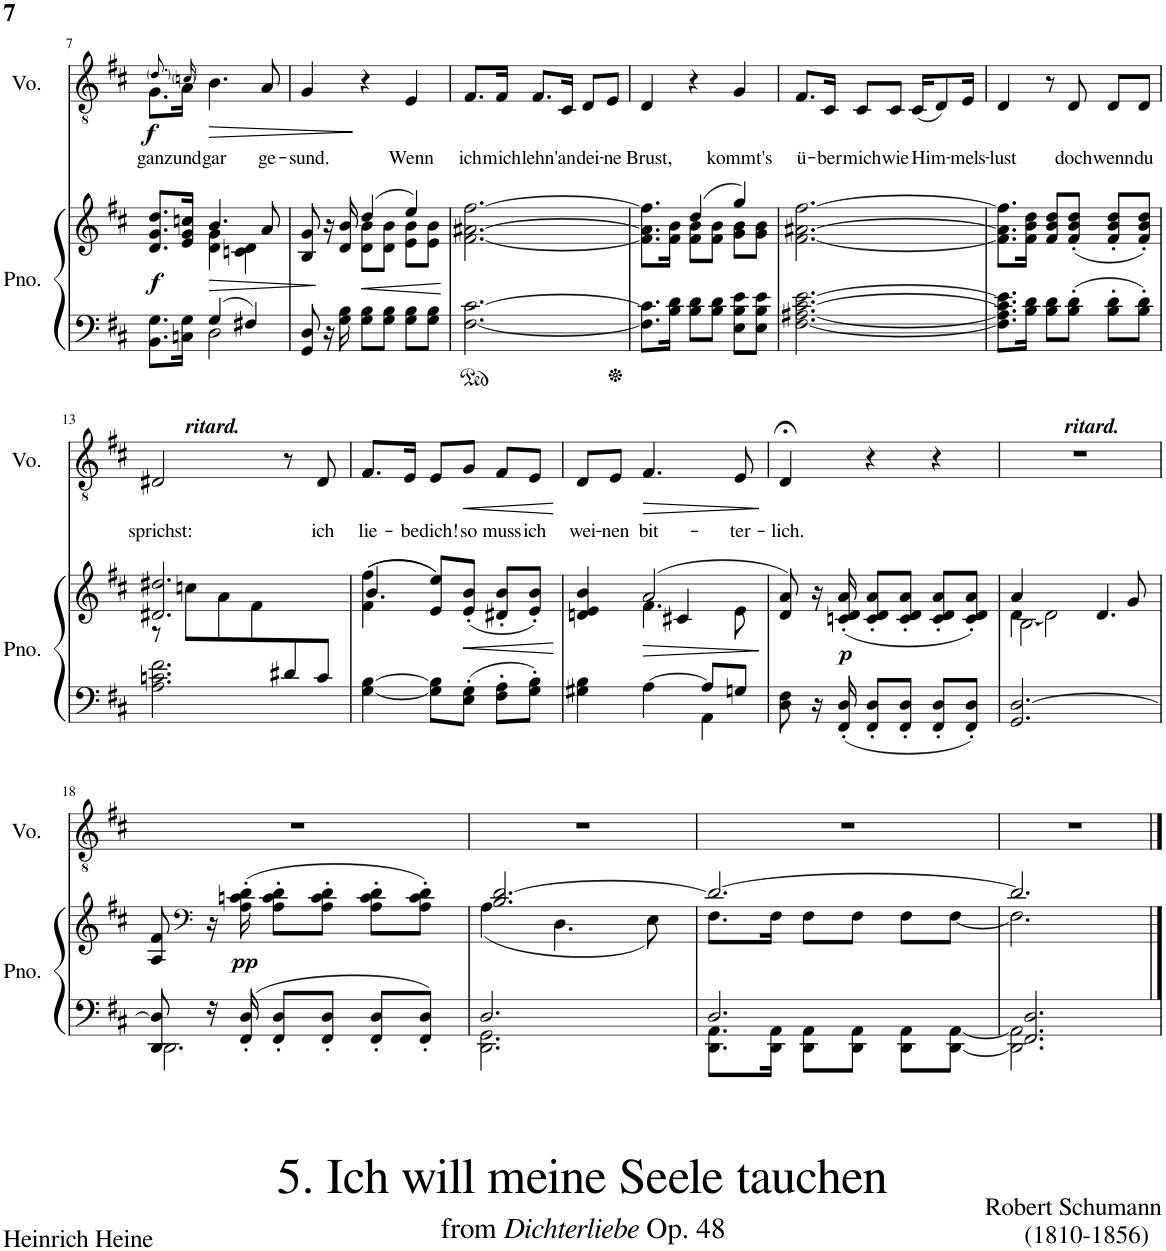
**kern	**kern	**dynam	**kern	**text	**dynam
*part2	*part2	*part2	*part1	*part1	*part1
*staff3	*staff2	*staff2/3	*staff1	*staff1	*staff1
*I"Piano	*	*	*I"Voice	*	*
*I'Pno.	*	*	*I'Vo.	*	*
!!LO:PB:g=z
*clefF4	*clefG2	*	*clefGv2	*	*
*k[f#c#]	*k[f#c#]	*	*k[f#c#]	*	*
*M3/4	*M3/4	*	*M3/4	*	*
=7	=7	=7	=7	=7	=7
*^	*^	*	*	*	*
!	!	!	!	!LO:DY:b	!	!LO:LY:b	!LO:DY:b
*	*	*	*	*	*^	*	*
8.BB\ 8.G\L	4ryy	8.d/ 8.g/ 8.dd/L	4ryy	f	8.d!/	8.G\L	ganz	f
!	!	!	!	!	!	!	!LO:LY:b	!
16Cn\ 16G\Jk	.	16e/ 16g/ 16ccn/Jk	.	.	16cn!/	16A\Jk	und	.
!	!	!	!	!LO:HP:b	!	!	!LO:LY:b	!LO:HP:b
4G/	2D\	4.b/	4d\ 4g\	>	4.B\	2ryy	gar	>
4F#X/	.	.	4cn\ 4d\	.	.	.	.	.
!	!	!	!	!	!	!	!LO:LY:b	!
.	.	8a/	.	.	8A/	.	ge-	.
*v	*v	*	*	*	*v	*v	*	*
=8	=8	=8	=8	=8	=8	=8
!	!	!	!	!	!LO:LY:b	!
8GG/ 8D/	8B/ 8g/	4ryy	.	4G/	-sund.	.
16r	16r	.	]	.	.	.
16G\ 16B\	16d/ 16b/	.	.	.	.	.
!	!	!	!LO:HP:b	!	!	!
8G\ 8B\L	(4dd/	8d\ 8b\L	<	4r	.	]
8G\ 8B\J	.	8d\ 8b\J	.	.	.	.
!	!	!	!	!	!LO:LY:b	!
8G\ 8B\L	4ee/)	8e\ 8b\L	.	4E/	Wenn	.
8G\ 8B\J	.	8e\ 8b\J	.	.	.	.
*	*v	*v	*	*	*	*
.	.	[	.	.	.
=9	=9	=9	=9	=9	=9
!	!	!	!	!LO:LY:b	!
[2.F#\ [2.c#\	[2.f#\ [2.a#X\ [2.ff#\	.	8.F#/L	ich	.
!	!	!	!	!LO:LY:b	!
.	.	.	16F#/Jk	mich	.
!	!	!	!	!LO:LY:b	!
.	.	.	8.F#/L	lehn'	.
!	!	!	!	!LO:LY:b	!
.	.	.	16C#/Jk	an	.
!	!	!	!	!LO:LY:b	!
.	.	.	8D/L	dei-	.
!	!	!	!	!LO:LY:b	!
.	.	.	8E/J	-ne	.
=10	=10	=10	=10	=10	=10
*	*^	*	*	*	*
!	!	!	!	!	!LO:LY:b	!
8.F#\] 8.c#\]L	8.f#\] 8.a#\] 8.ff#\]L	4ryy	.	4D/	Brust,	.
16B\ 16d\Jk	16f#\ 16b\Jk	.	.	.	.	.
8B\ 8d\L	(4dd/	8f#\ 8b\L	.	4r	.	.
8B\ 8d\J	.	8f#\ 8b\J	.	.	.	.
!	!	!	!	!	!LO:LY:b	!
8E\ 8B\ 8e\L	4gg/)	8g\ 8b\L	.	4G/	kommt's	.
8E\ 8B\ 8e\J	.	8g\ 8b\J	.	.	.	.
=11	=11	=11	=11	=11	=11	=11
!	!	!	!	!	!LO:LY:b	!
*	*v	*v	*	*	*	*
[2.F#\ [2.A#X\ [2.c#\ [2.e\	[2.f#\ [2.a#X\ [2.ff#\	.	8.F#/L	ü-	.
!	!	!	!	!LO:LY:b	!
.	.	.	16C#/Jk	-ber	.
!	!	!	!	!LO:LY:b	!
.	.	.	8C#/L	mich	.
!	!	!	!	!LO:LY:b	!
.	.	.	8C#/J	wie	.
!	!	!	!	!LO:LY:b	!
.	.	.	(16C#/KL	Him-	.
.	.	.	8D/)	.	.
!	!	!	!	!LO:LY:b	!
.	.	.	16E/Jk	-mels-	.
=12	=12	=12	=12	=12	=12
!	!	!	!	!LO:LY:b	!
8.F#\] 8.A#\] 8.c#\] 8.e\]L	8.f#\] 8.a#\] 8.ff#\]L	.	4D/	-lust	.
16B\ 16d\Jk	16f#\ 16b\ 16dd\Jk	.	.	.	.
8B\ 8d\L	8f#/ 8b/ 8dd/L	.	8r	.	.
!	!	!	!	!LO:LY:b	!
8B\' 8d\'J	(8f#/' 8b/' 8dd/'J	.	8D/	doch	.
!	!	!	!	!LO:LY:b	!
8B\' 8d\'L	8f#/' 8b/' 8dd/'L	.	8D/L	wenn	.
!	!	!	!	!LO:LY:b	!
8B\' 8d\'J	8f#/' 8b/' 8dd/'J)	.	8D/J	du	.
!!LO:LB:g=z
=13	=13	=13	=13	=13	=13
*^	*^	*	*	*	*
!	!	!	!	!	!	!LO:LY:b	!
*	*	*	*	*	*^	*	*
2ryy	2.A\ 2.cn\ 2.f#\	2.d#X/ 2.dd#X/	8r	.	2D#X/	8ryy	sprichst:	.
!	!	!	!	!	!	!LO:TX:a:Bi:t=ritard.	!	!
.	.	.	8ccn\L	.	.	2ryy	.	.
.	.	.	8a\	.	.	.	.	.
.	.	.	8f#\	.	.	.	.	.
8d#X/	.	.	4ryy	.	8r	.	.	.
!	!	!	!	!	!	!	!LO:LY:b	!
8c/J	.	.	.	.	8D#/	8ryy	ich	.
*v	*v	*	*	*	*	*	*	*
=14	=14	=14	=14	=14	=14	=14	=14
!	!	!	!	!	!	!LO:LY:b	!
*	*	*	*	*v	*v	*	*
[4G\ [4B\	((4f#\ 4ff#\	4.b/	.	8.F#/L	lie-	.
!	!	!	!	!	!LO:LY:b	!
.	.	.	.	16E/Jk	-be	.
!	!	!	!	!	!LO:LY:b	!
8G\] 8B\]L	8e/ 8ee/L))	.	.	8E;</L	dich!	.
!	!	!	!LO:HP:b	!	!LO:LY:b	!LO:HP:b
8E\' 8G\'J	(8e/'< 8b/'<J	8ryy	<	8G/J	so	<
!	!	!	!	!	!LO:LY:b	!
8F#\' 8A\'L	8d#X/'< 8b/'<L	4ryy	.	8F#/L	muss	.
!	!	!	!	!	!LO:LY:b	!
8G\' 8B\'J	8e/'< 8b/'<J)	.	.	8E/J	ich	.
*	*v	*v	*	*	*	*
.	.	[	.	.	[
=15	=15	=15	=15	=15	=15
*^	*^	*	*	*	*
*	*	*	*^	*	*	*	*
!	!	!	!	!	!	!	!LO:LY:b	!
4G#X\ 4B\	4ryy	4dn/ 4e/ 4b/	4ryy	4ryy	.	8D/L	wei-	.
!	!	!	!	!	!	!	!LO:LY:b	!
.	.	.	.	.	.	8E/J	-nen	.
!	!	!	!	!	!LO:HP:b	!	!LO:LY:b	!LO:HP:b
[4A\	4ryy	(2a/	4.f#\	8ryy	>	4.F#/	bit-	>
.	.	.	.	4c#X/	.	.	.	.
8A/L]	4AA\	.	.	.	.	.	.	.
!	!	!	!	!	!	!	!LO:LY:b	!
8Gn/J	.	.	8e\	8ryy	.	8E/	-ter-	.
*v	*v	*	*	*	*	*	*	*
*	*v	*v	*v	*	*	*	*
.	.	]	.	.	]
=16	=16	=16	=16	=16	=16
!	!	!	!	!LO:LY:b	!
8D\ 8F#\	8d/ 8a/)	.	4D;</	-lich.	.
16r	16r	.	.	.	.
!	!	!LO:DY:b	!	!	!
16FF#/' 16D/'	(16cn/' 16d/' 16a/'	p	.	.	.
8FF#/' 8D/'L	8c/' 8d/' 8a/'L	.	4r	.	.
8FF#/' 8D/'J	8c/' 8d/' 8a/'J	.	.	.	.
8FF#/' 8D/'L	8c/' 8d/' 8a/'L	.	4r	.	.
8FF#/' 8D/'J	8c/' 8d/' 8a/'J)	.	.	.	.
=17	=17	=17	=17	=17	=17
*	*^	*	*^	*	*
*	*	*^	*	*	*	*	*
2.GG/ [2.D/	4a/	[4d\	2.B\	.	2.r	4ryy	.	.
!	!	!	!	!	!	!LO:TX:a:Bi:t=ritard.	!	!
.	4.d/	2d\]	.	.	.	2ryy	.	.
.	8g/	.	.	.	.	.	.	.
*	*v	*v	*v	*	*	*	*	*
!!LO:LB:g=z
=18	=18	=18	=18	=18	=18	=18
*^	*	*	*	*	*	*
!LO:TX:b:t=Invisible notes, articulations, tempos, etc. are to provide better playback due to technology limitations and to reflect actual performance practice	!	!	!	!	!	!	!
!LO:TX:b:t=.	!	!	!	!	!	!	!
*	*	*	*	*v	*v	*	*
8DD/ 8D/]	2.DD\	8A/ 8f#/	.	2.r	.	.
*	*	*clefF4	*	*	*	*
16r	.	16r	.	.	.	.
!	!	!	!LO:DY:b	!	!	!
16FF#/'< 16D/'<	.	(16A\' 16cn\' 16d\'	pp	.	.	.
8FF#/'< 8D/'<L	.	8A\' 8c\' 8d\'L	.	.	.	.
8FF#/'< 8D/'<J	.	8A\' 8c\' 8d\'J	.	.	.	.
8FF#/'< 8D/'<L	.	8A\' 8c\' 8d\'L	.	.	.	.
8FF#/'< 8D/'<J	.	8A\' 8c\' 8d\'J)	.	.	.	.
=19	=19	=19	=19	=19	=19	=19
*	*	*^	*	*	*	*
2.D/	2.DD\ 2.GG\	2.B/ [2.d/	(4A\	.	2.r	.	.
.	.	.	4.D\	.	.	.	.
.	.	.	8E\)	.	.	.	.
=20	=20	=20	=20	=20	=20	=20	=20
2.D/	8.DD\ 8.AA\L	2.d/_	8.F#\L	.	2.r	.	.
.	16DD\ 16AA\Jk	.	16F#\Jk	.	.	.	.
.	8DD\ 8AA\L	.	8F#\L	.	.	.	.
.	8DD\ 8AA\J	.	8F#\J	.	.	.	.
.	8DD\ 8AA\L	.	8F#\L	.	.	.	.
.	[8DD\ [8AA\J	.	[8F#\J	.	.	.	.
=21	=21	=21	=21	=21	=21	=21	=21
2.FF#/ 2.D/	2.DD\] 2.AA\]	2.d/]	2.F#\]	.	2.r	.	.
*v	*v	*	*	*	*	*	*
*	*v	*v	*	*	*	*
==	==	==	==	==	==
*-	*-	*-	*-	*-	*-
